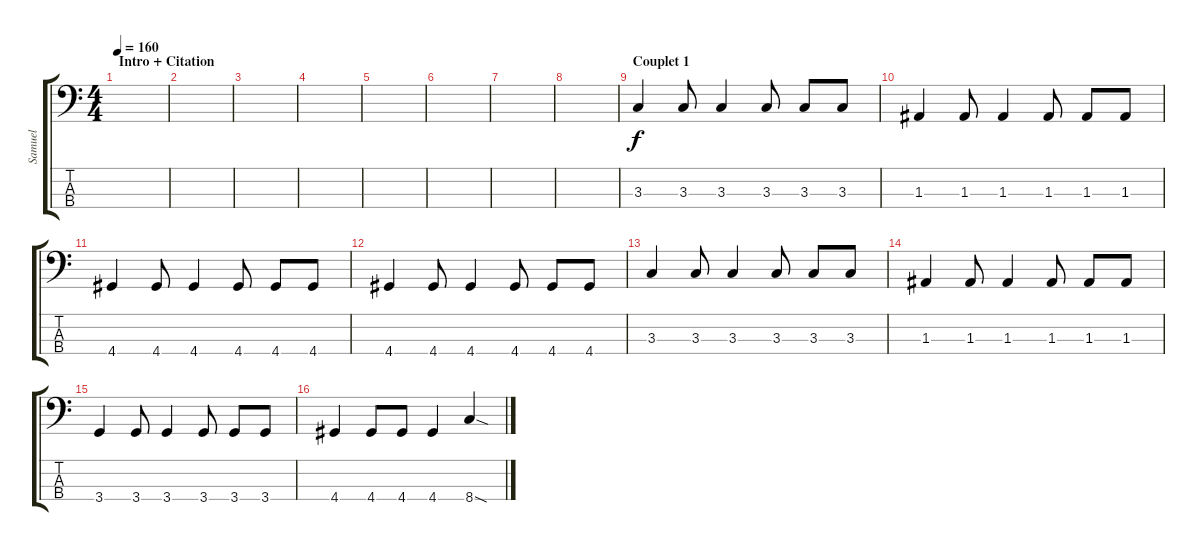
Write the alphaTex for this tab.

\track ("Samuel" "Samuel") {instrument electricbassfinger}
\staff {score tabs}
\tuning (G2 D2 A1 E1) {hide}
\ts (4 4)
\section ("" "Intro + Citation")
\tempo 160
\clef f4
\ks c
|
|
|
|
|
|
|
|
\section ("" "Couplet 1")
3.3.4 3.3.8 3.3.4 3.3.8 3.3.8 3.3.8 |
1.3.4 1.3.8 1.3.4 1.3.8 1.3.8 1.3.8 |
4.4.4 4.4.8 4.4.4 4.4.8 4.4.8 4.4.8 |
4.4.4 4.4.8 4.4.4 4.4.8 4.4.8 4.4.8 |
3.3.4 3.3.8 3.3.4 3.3.8 3.3.8 3.3.8 |
1.3.4 1.3.8 1.3.4 1.3.8 1.3.8 1.3.8 |
3.4.4 3.4.8 3.4.4 3.4.8 3.4.8 3.4.8 |
4.4.4 4.4.8 4.4.8 4.4.4 8.4{sod}.4
